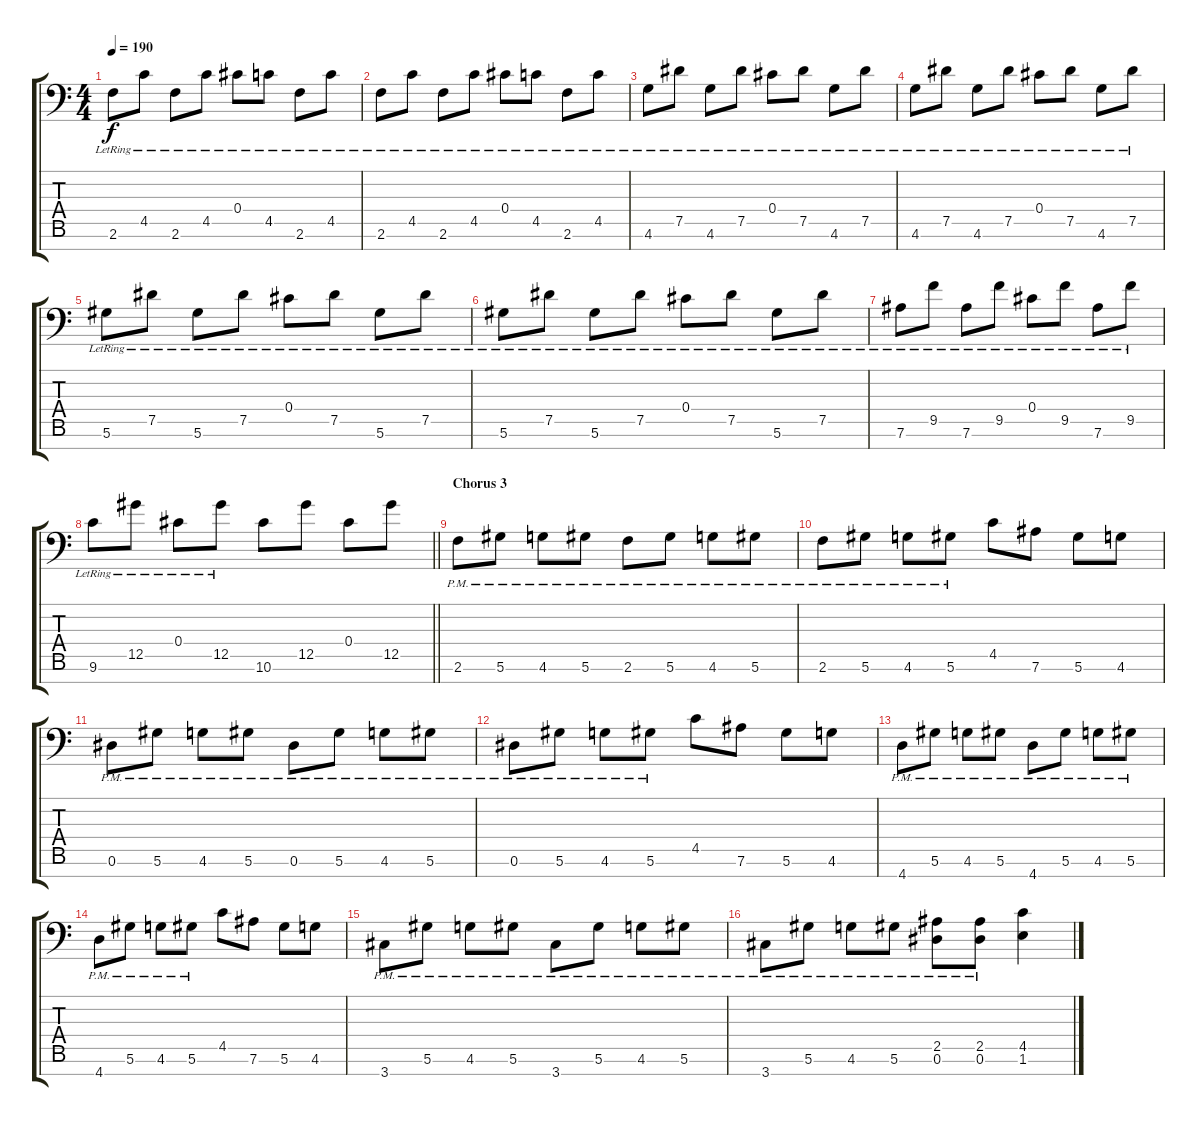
\track "" {instrument distortionguitar}
\staff {score tabs}
\tuning (Eb4 Bb3 Gb3 Db3 Ab2 Eb2 Bb1) {hide}
\ts (4 4)
\tempo 190
\clef f4
\ks c
2.6{lr}.8{dy f} 4.5{lr}.8 2.6{lr}.8 4.5{lr}.8 0.4{lr}.8 4.5{lr}.8 2.6{lr}.8 4.5{lr}.8 |
2.6{lr}.8 4.5{lr}.8 2.6{lr}.8 4.5{lr}.8 0.4{lr}.8 4.5{lr}.8 2.6{lr}.8 4.5{lr}.8 |
4.6{lr}.8 7.5{lr}.8 4.6{lr}.8 7.5{lr}.8 0.4{lr}.8 7.5{lr}.8 4.6{lr}.8 7.5{lr}.8 |
4.6{lr}.8 7.5{lr}.8 4.6{lr}.8 7.5{lr}.8 0.4{lr}.8 7.5{lr}.8 4.6{lr}.8 7.5{lr}.8 |
5.6{lr}.8 7.5{lr}.8 5.6{lr}.8 7.5{lr}.8 0.4{lr}.8 7.5{lr}.8 5.6{lr}.8 7.5{lr}.8 |
5.6{lr}.8 7.5{lr}.8 5.6{lr}.8 7.5{lr}.8 0.4{lr}.8 7.5{lr}.8 5.6{lr}.8 7.5{lr}.8 |
7.6{lr}.8 9.5{lr}.8 7.6{lr}.8 9.5{lr}.8 0.4{lr}.8 9.5{lr}.8 7.6{lr}.8 9.5{lr}.8 |
\barLineRight lightlight
9.6{lr}.8 12.5{lr}.8 0.4{lr}.8 12.5{lr}.8 10.6.8 12.5.8 0.4.8 12.5.8 |
\section ("" "Chorus 3")
2.6{pm}.8{volume 16 instrument distortionguitar} 5.6{pm}.8 4.6{pm}.8 5.6{pm}.8 2.6{pm}.8 5.6{pm}.8 4.6{pm}.8 5.6{pm}.8 |
2.6{pm}.8 5.6{pm}.8 4.6{pm}.8 5.6{pm}.8 4.5.8 7.6.8 5.6.8 4.6.8 |
0.6{pm}.8 5.6{pm}.8 4.6{pm}.8 5.6{pm}.8 0.6{pm}.8 5.6{pm}.8 4.6{pm}.8 5.6{pm}.8 |
0.6{pm}.8 5.6{pm}.8 4.6{pm}.8 5.6{pm}.8 4.5.8 7.6.8 5.6.8 4.6.8 |
4.7{pm}.8 5.6{pm}.8 4.6{pm}.8 5.6{pm}.8 4.7{pm}.8 5.6{pm}.8 4.6{pm}.8 5.6{pm}.8 |
4.7{pm}.8 5.6{pm}.8 4.6{pm}.8 5.6{pm}.8 4.5.8 7.6.8 5.6.8 4.6.8 |
3.7{pm}.8 5.6{pm}.8 4.6{pm}.8 5.6{pm}.8 3.7{pm}.8 5.6{pm}.8 4.6{pm}.8 5.6{pm}.8 |
3.7{pm}.8 5.6{pm}.8 4.6{pm}.8 5.6{pm}.8 (2.5{pm} 0.6{pm}).8 (2.5{pm} 0.6{pm}).8 (4.5 1.6).4
